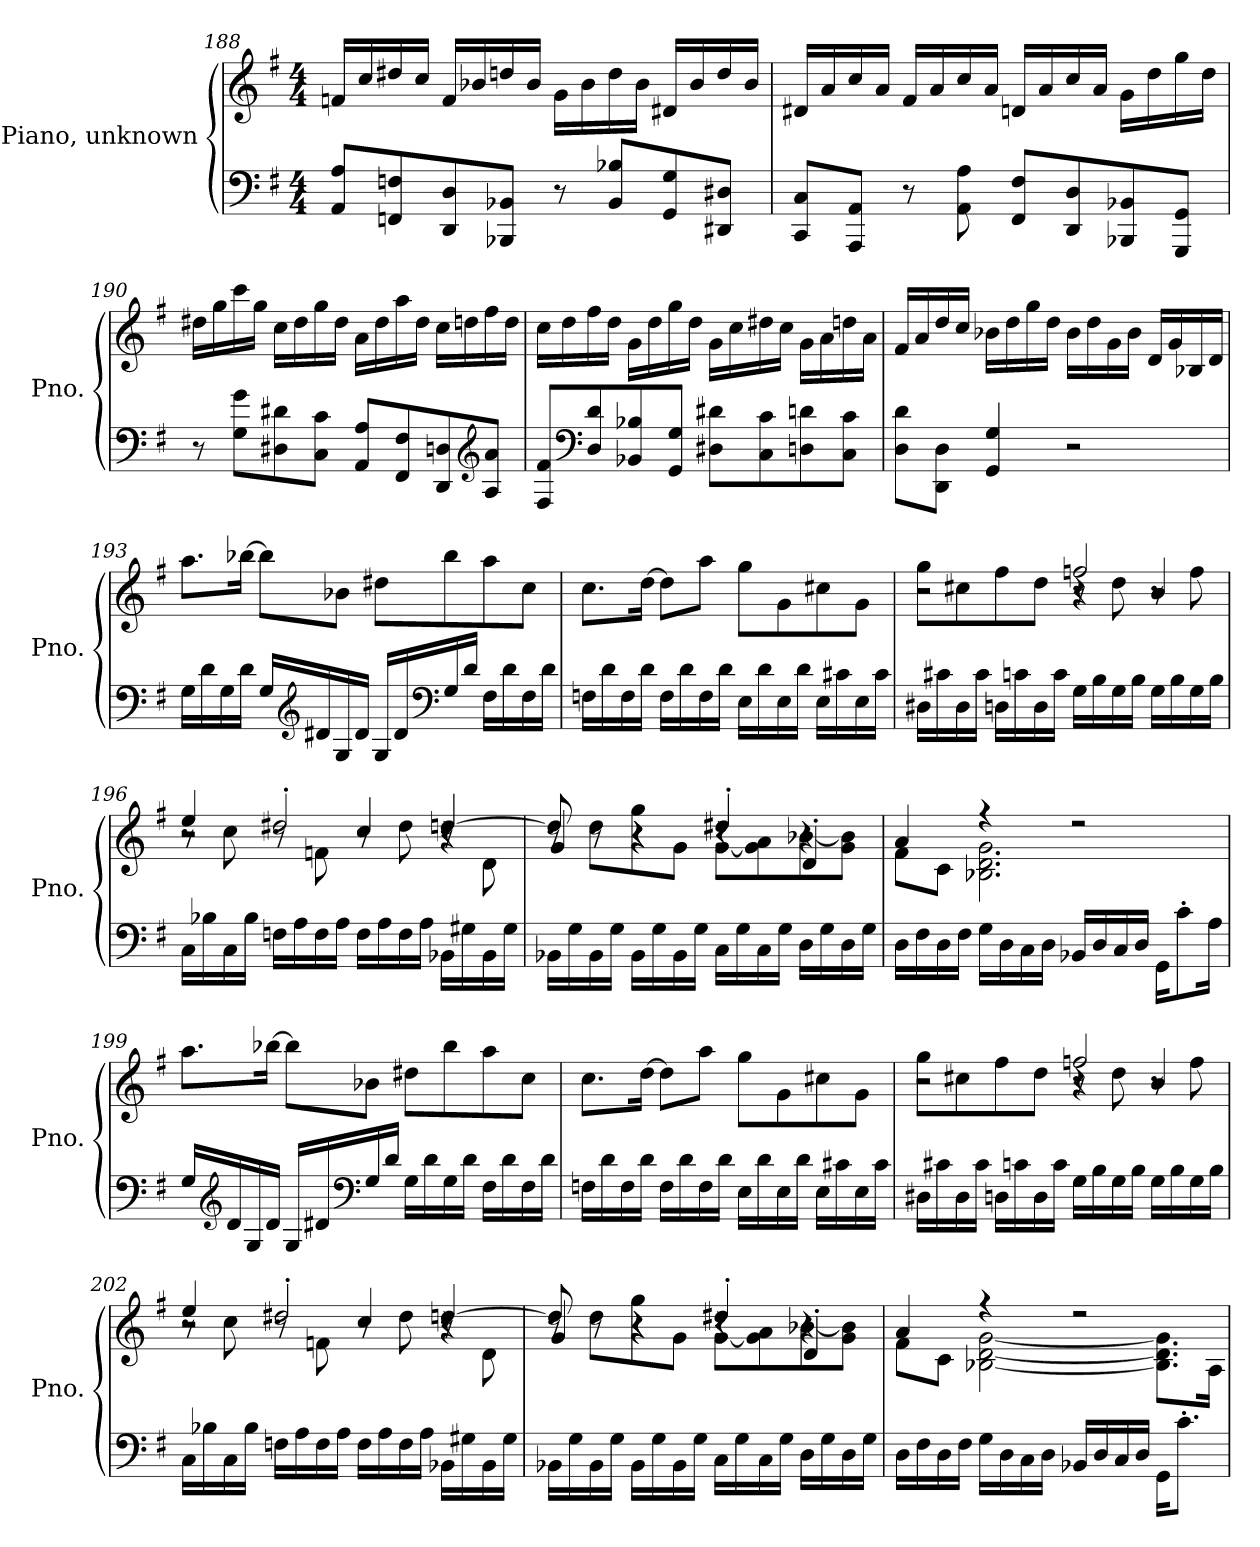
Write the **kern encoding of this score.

**kern	**kern
*part1	*part1
*staff2	*staff1
*I"Piano, unknown	*
*I'Pno.	*
*clefF4	*clefG2
*k[f#]	*k[f#]
*M4/4	*M4/4
=188	=188
8AA/ 8A/L	16fn/LL
.	16cc/
8FFn/ 8Fn/	16dd#X/
.	16cc/JJ
8DD/ 8D/	16f/LL
.	16b-X/
8BBB-X/ 8BB-X/J	16ddn/
.	16b-/JJ
8r	16g\LL
.	16b-\
8BB-/ 8B-X/L	16dd\
.	16b-\JJ
8GG/ 8G/	16d#X/LL
.	16b-/
8DD#X/ 8D#X/J	16dd/
.	16b-/JJ
!!LO:PB:g=z
=189	=189
8CC/ 8C/L	16d#X/LL
.	16a/
8AAA/ 8AA/J	16cc/
.	16a/JJ
8r	16f#/LL
.	16a/
8AA\ 8A\	16cc/
.	16a/JJ
8FF#/ 8F#/L	16dn/LL
.	16a/
8DD/ 8D/	16cc/
.	16a/JJ
8BBB-X/ 8BB-X/	16g\LL
.	16dd\
8GGG/ 8GG/J	16gg\
.	16dd\JJ
=190	=190
8r	16dd#X\LL
.	16gg\
8G\ 8g\L	16ccc\
.	16gg\JJ
8D#X\ 8d#X\	16cc\LL
.	16dd#\
8C\ 8c\J	16gg\
.	16dd#\JJ
8AA/ 8A/L	16a\LL
.	16dd#\
8FF#/ 8F#/	16aa\
.	16dd#\JJ
8DD/ 8Dn/	16cc\LL
.	16ddn\
*clefG2	*
8A/ 8a/J	16ff#\
.	16dd\JJ
!!LO:LB:g=z
=191	=191
8F#/ 8f#/L	16cc\LL
.	16dd\
*clefF4	*
8D/ 8d/	16ff#\
.	16dd\JJ
8BB-X/ 8B-X/	16g\LL
.	16dd\
8GG/ 8G/J	16gg\
.	16dd\JJ
8D#X\ 8d#X\L	16g\LL
.	16cc\
8C\ 8c\	16dd#X\
.	16cc\JJ
8Dn\ 8dn\	16g\LL
.	16a\
8C\ 8c\J	16ddn\
.	16a\JJ
=192	=192
8D\ 8d\L	16f#/LL
.	16a/
8DD\ 8D\J	16dd/
.	16cc/JJ
4GG/ 4G/	16b-X\LL
.	16dd\
.	16gg\
.	16dd\JJ
2r	16b-\LL
.	16dd\
.	16g\
.	16b-\JJ
.	16d/LL
.	16g/
.	16B-X/
.	16d/JJ
!!LO:LB:g=z
=193	=193
16G\LL	8.aa\L
16d\	.
16G\	.
16d\JJ	[16bb-X\Jk
16G/LL	8bb-\L]
*clefG2	*
16d#X/	.
16G/	8b-X\J
16d#/JJ	.
16G/LL	8dd#X\L
16d#/	.
*clefF4	*
16G/	8bb-\
16d#/JJ	.
16F#\LL	8aa\
16d#\	.
16F#\	8cc\J
16d#\JJ	.
=194	=194
16Fn\LL	8.cc\L
16d\	.
16F\	.
16d\JJ	[16dd\Jk
16F\LL	8dd\L]
16d\	.
16F\	8aa\J
16d\JJ	.
16E\LL	8gg\L
16d\	.
16E\	8g\
16d\JJ	.
16E\LL	8cc#X\
16c#X\	.
16E\	8g\J
16c#\JJ	.
!!LO:LB:g=z
=195	=195
*	*^
*	*	*^
16D#X\LL	2r	8gg\L	2r
16c#X\	.	.	.
16D#\	.	8cc#X\	.
16c#\JJ	.	.	.
16Dn\LL	.	8ff#\	.
16cn\	.	.	.
16D\	.	8dd\J	.
16c\JJ	.	.	.
16G\LL	2ffn/	8r	4r
16B\	.	.	.
16G\	.	8dd\	.
16B\JJ	.	.	.
16G\LL	.	8r	4b/
16B\	.	.	.
16G\	.	8ff\	.
16B\JJ	.	.	.
=196	=196	=196	=196
16C\LL	4ee/	8r	2r
16B-X\	.	.	.
16C\	.	8cc\	.
16B-\JJ	.	.	.
16Fn\LL	2dd#X'/	8r	.
16A\	.	.	.
16F\	.	8fn\	.
16A\JJ	.	.	.
16F\LL	.	8r	4cc/
16A\	.	.	.
16F\	.	8dd#\	.
16A\JJ	.	.	.
16BB-X\LL	[4ddn/	8r	4r
16G#X\	.	.	.
16BB-\	.	8d\	.
16G#\JJ	.	.	.
!!LO:LB:g=z	!!	!!
=197	=197	=197	=197
16BB-X\LL	8dd/]	8r	4g/
16G\	.	.	.
16BB-\	8r	8dd\L	.
16G\JJ	.	.	.
16BB-\LL	4r	8gg\	4r
16G\	.	.	.
16BB-\	.	8g\J	.
16G\JJ	.	.	.
16C\LL	4dd#X'/	[8g\L	4r
16G\	.	.	.
16C\	.	8g\] 8a\	.
16G\JJ	.	.	.
16D\LL	4r	[8b-X\	4d'/
16G\	.	.	.
16D\	.	8g\ 8b-\]J	.
16G\JJ	.	.	.
*	*	*v	*v
=198	=198	=198
16D\LL	4a/	8f#\L
16F#\	.	.
16D\	.	8c\J
16F#\JJ	.	.
16G\LL	4r	2.B-X\ 2.d\ 2.g\
16D\	.	.
16C\	.	.
16D\JJ	.	.
16BB-X/LL	2r	.
16D/	.	.
16C/	.	.
16D/JJ	.	.
16GG\KL	.	.
8c'\	.	.
16A\Jk	.	.
*	*v	*v
!!LO:LB:g=z
=199	=199
16G/LL	8.aa\L
*clefG2	*
16d/	.
16G/	.
16d/JJ	[16bb-X\Jk
16G/LL	8bb-\L]
16d#X/	.
*clefF4	*
16G/	8b-X\J
16d#/JJ	.
16G\LL	8dd#X\L
16d#\	.
16G\	8bb-\
16d#\JJ	.
16F#\LL	8aa\
16d#\	.
16F#\	8cc\J
16d#\JJ	.
=200	=200
16Fn\LL	8.cc\L
16d\	.
16F\	.
16d\JJ	[16dd\Jk
16F\LL	8dd\L]
16d\	.
16F\	8aa\J
16d\JJ	.
16E\LL	8gg\L
16d\	.
16E\	8g\
16d\JJ	.
16E\LL	8cc#X\
16c#X\	.
16E\	8g\J
16c#\JJ	.
!!LO:PB:g=z
=201	=201
*	*^
*	*	*^
16D#X\LL	2r	8gg\L	2r
16c#X\	.	.	.
16D#\	.	8cc#X\	.
16c#\JJ	.	.	.
16Dn\LL	.	8ff#\	.
16cn\	.	.	.
16D\	.	8dd\J	.
16c\JJ	.	.	.
16G\LL	2ffn/	8r	4r
16B\	.	.	.
16G\	.	8dd\	.
16B\JJ	.	.	.
16G\LL	.	8r	4b/
16B\	.	.	.
16G\	.	8ff\	.
16B\JJ	.	.	.
=202	=202	=202	=202
16C\LL	4ee/	8r	2r
16B-X\	.	.	.
16C\	.	8cc\	.
16B-\JJ	.	.	.
16Fn\LL	2dd#X'/	8r	.
16A\	.	.	.
16F\	.	8fn\	.
16A\JJ	.	.	.
16F\LL	.	8r	4cc/
16A\	.	.	.
16F\	.	8dd#\	.
16A\JJ	.	.	.
16BB-X\LL	[4ddn/	8r	4r
16G#X\	.	.	.
16BB-\	.	8d\	.
16G#\JJ	.	.	.
!!LO:LB:g=z	!!	!!
=203	=203	=203	=203
16BB-X\LL	8dd/]	8r	4g/
16G\	.	.	.
16BB-\	8r	8dd\L	.
16G\JJ	.	.	.
16BB-\LL	4r	8gg\	4r
16G\	.	.	.
16BB-\	.	8g\J	.
16G\JJ	.	.	.
16C\LL	4dd#X'/	[8g\L	4r
16G\	.	.	.
16C\	.	8g\] 8a\	.
16G\JJ	.	.	.
16D\LL	4r	[8b-X\	4d'/
16G\	.	.	.
16D\	.	8g\ 8b-\]J	.
16G\JJ	.	.	.
*	*	*v	*v
=204	=204	=204
16D\LL	4a/	8f#\L
16F#\	.	.
16D\	.	8c\J
16F#\JJ	.	.
16G\LL	4r	[2B-X\ [2d\ [2g\
16D\	.	.
16C\	.	.
16D\JJ	.	.
16BB-X/LL	2r	.
16D/	.	.
16C/	.	.
16D/JJ	.	.
16GG\KL	.	8.B-\] 8.d\] 8.g\]L
8.c'\J	.	.
.	.	16A\Jk
*	*v	*v
=	=
*-	*-
